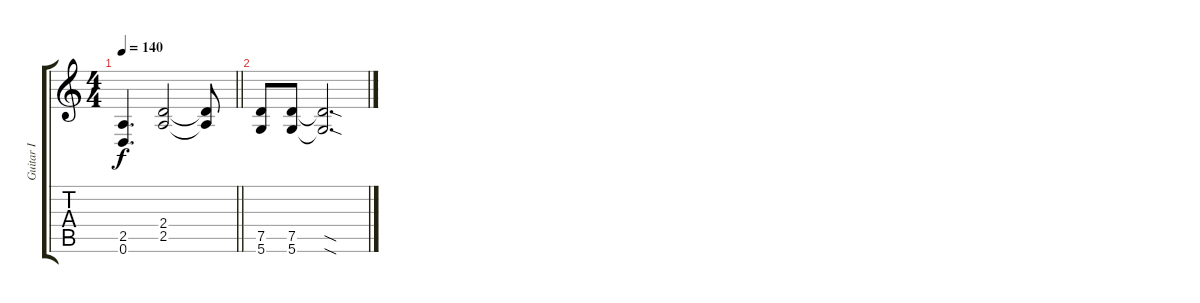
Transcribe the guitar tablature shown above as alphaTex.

\track ("Guitar I" "Guitar I") {instrument acousticguitarsteel}
\staff {score tabs}
\tuning (D4 A3 F3 C3 G2 D2) {hide}
\ts (4 4)
\tempo 140
\clef g2
\barLineRight lightlight
\ks c
(2.5 0.6).4{d dy f} (2.4 2.5).2 (2.4{t} 2.5{t}).8 |
(7.5 5.6).8 (7.5 5.6).8 (7.5{sod t} 5.6{sod t}).2{d}
